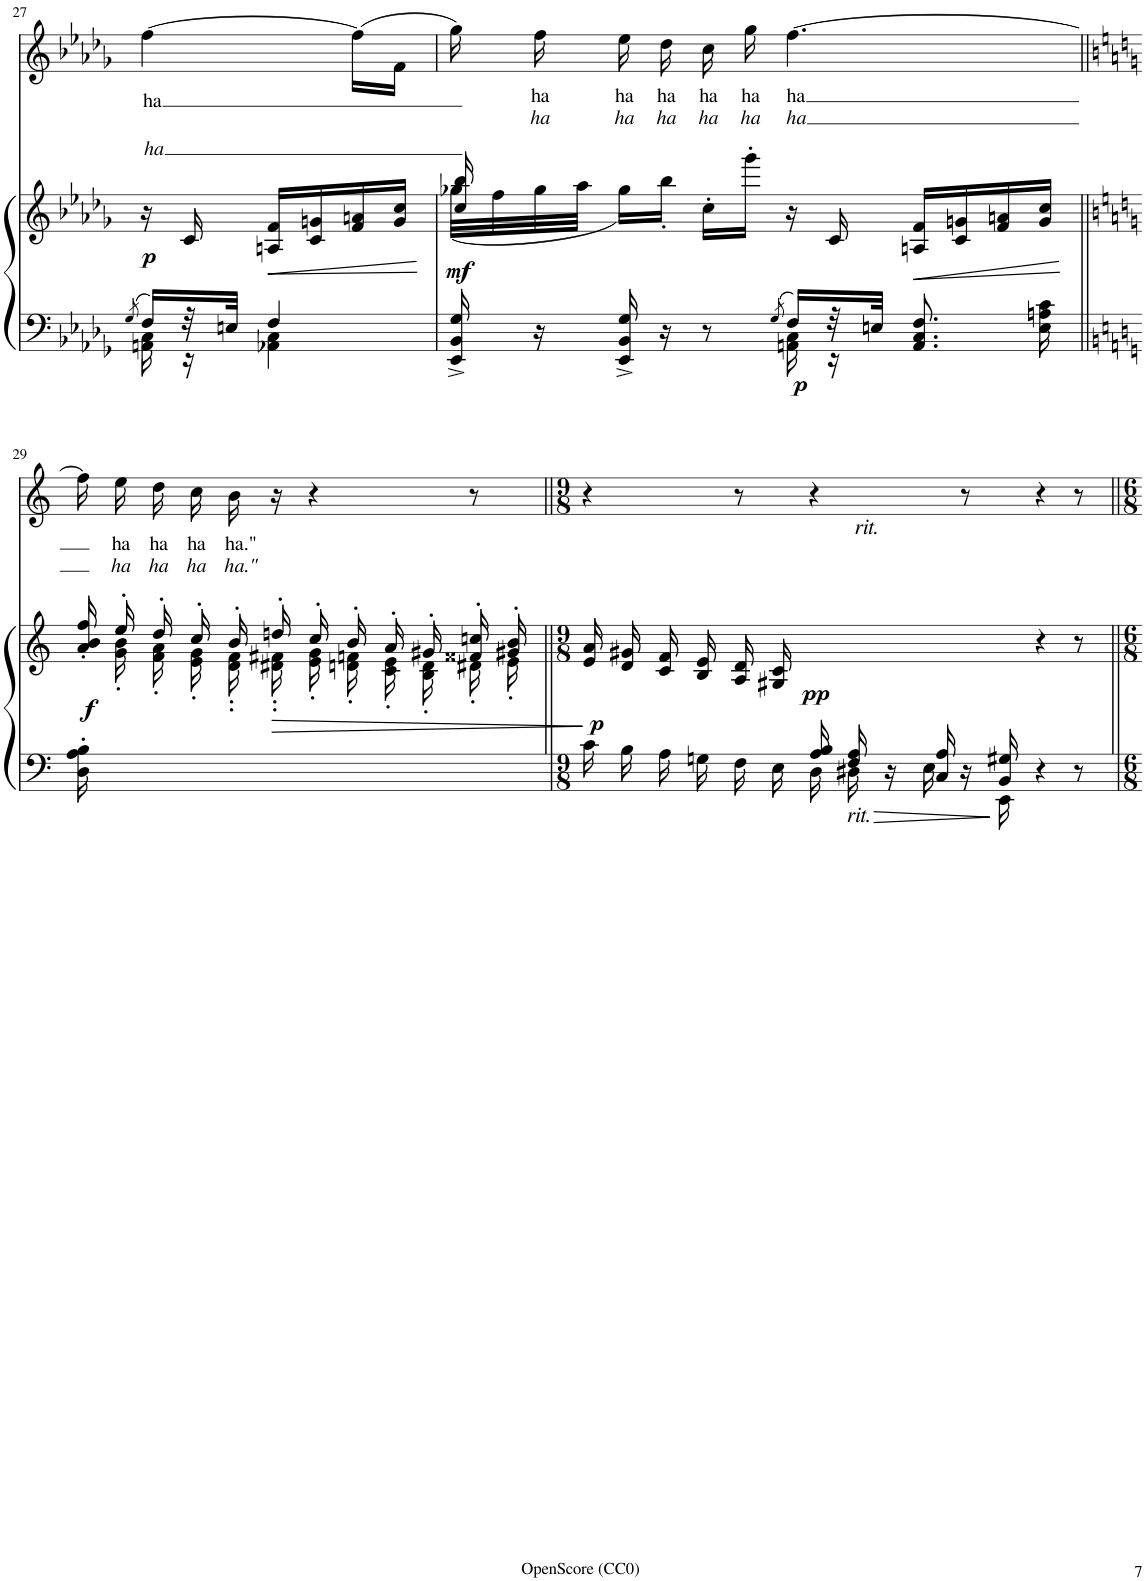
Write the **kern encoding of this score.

**kern	**kern	**dynam	**kern	**text	**text
*part2	*part2	*part2	*part1	*part1	*part1
*staff3	*staff2	*staff2/3	*staff1	*staff1	*staff1
*I"Piano	*	*	*I"Voice	*	*
*I'Pno	*	*	*	*	*
!!LO:PB:g=z
*clefF4	*clefG2	*	*clefG2	*	*
*k[b-e-a-d-g-]	*k[b-e-a-d-g-]	*	*k[b-e-a-d-g-]	*	*
*M6/8	*M6/8	*	*M6/8	*	*
=27	=27	=27	=27	=27	=27
8qG-/	.	.	.	.	.
*^	*	*	*	*	*
!	!	!	!LO:DY:b	!	!LO:LY:b	!LO:LY:b
16F/LL	16AAn\ 16C\	16r	p	[4ff\	ha	ha
32r	16r	16c/	.	.	.	.
32En/JJJ	.	.	.	.	.	.
!	!	!	!LO:HP:b	!	!	!
4F/	4AA-X\ 4C\	16An/ 16f/LL	<	.	.	.
.	.	16c/ 16gn/	.	.	.	.
.	.	16f/ 16an/	.	(16ff\LL]	.	.
.	.	16g/ 16cc/JJ	.	16f\JJ	.	.
*v	*v	*	*	*	*	*
.	.	[	.	.	.
=28	=28	=28	=28	=28	=28
*^	*^	*	*	*	*
!	!	!	!	!LO:DY:b	!	!	!
16EE-/^< 16BB-/^< 16G-/^<	4.ryy	16cc/ 16bb-/	(32gg-X\LLL	mf	16gg-\)	.	.
.	.	.	32ff\	.	.	.	.
!	!	!	!	!	!	!LO:LY:b	!LO:LY:b
16r	.	16ryy	32gg-\	.	16ff\	ha	ha
.	.	.	32aa-\JJJ	.	.	.	.
!	!	!	!	!	!	!LO:LY:b	!LO:LY:b
16EE-/^< 16BB-/^< 16G-/^<	.	8ryy	16gg-\LL)	.	16ee-\	ha	ha
!	!	!	!	!	!	!LO:LY:b	!LO:LY:b
16r	.	.	16bb-'\JJ	.	16dd-\	ha	ha
!	!	!	!	!	!	!LO:LY:b	!LO:LY:b
8r	.	8ryy	16cc'>\LL	.	16cc\	ha	ha
!	!	!	!	!	!	!LO:LY:b	!LO:LY:b
.	.	.	16ggg-'>\JJ	.	16gg-\	ha	ha
8qG-/	.	.	.	.	.	.	.
!	!	!	!	!LO:DY:b=2	!	!LO:LY:b	!LO:LY:b
16F/LL	16AAn\ 16C\	16r	4.ryy	p	[4.ff\	ha	ha
32r	16r	16c/	.	.	.	.	.
32En/JJJ	.	.	.	.	.	.	.
!	!	!	!	!LO:HP:b	!	!	!
8.AA/ 8.C/ 8.F/	4ryy	16An/ 16f/LL	.	<	.	.	.
.	.	16c/ 16gn/	.	.	.	.	.
.	.	16f/ 16an/	.	.	.	.	.
16E\ 16An\ 16c\	.	16g/ 16cc/JJ	.	.	.	.	.
*v	*v	*	*	*	*	*	*
*	*v	*v	*	*	*	*
.	.	[	.	.	.
!!LO:LB:g=z
=29||	=29||	=29||	=29||	=29||	=29||
*k[]	*k[]	*	*k[]	*	*
*	*^	*	*	*	*
!	!	!	!LO:DY:b	!	!	!
16D\' 16A\' 16B\'	16a/' 16b/' 16ff/'	16ryy	f	16ff\]	.	.
!	!	!	!	!	!LO:LY:b	!LO:LY:b
16ryy	16ee'/	16g\' 16b\'	.	16ee\	ha	ha
!	!	!	!	!	!LO:LY:b	!LO:LY:b
8ryy	16dd'/	16f\' 16a\'	.	16dd\	ha	ha
!	!	!	!	!	!LO:LY:b	!LO:LY:b
.	16cc'/	16e\' 16g\'	.	16cc\	ha	ha
!	!	!	!	!	!LO:LY:b	!LO:LY:b
8ryy	16b'/	16d\' 16f\'	.	16b\	ha."	ha."
!	!	!	!LO:HP:b	!	!	!
.	16ddn'/	16d#X\' 16f#X\'	>	16r	.	.
8ryy	16cc'/	16e\' 16g\'	.	4r	.	.
.	16b'/	16dn\' 16fn\'	.	.	.	.
8ryy	16a'/	16c\' 16e\'	.	.	.	.
.	16g#X'/	16B\' 16d\'	.	.	.	.
8ryy	16f##X/' 16ccn/'	16d#X'\	.	8r	.	.
.	16g#X/' 16b/'	16e'\	.	.	.	.
*	*v	*v	*	*	*	*
.	.	]	.	.	.
=30||	=30||	=30||	=30||	=30||	=30||
*M9/8	*M9/8	*	*M9/8	*	*
*^	*	*	*	*	*
!	!	!	!LO:DY:b	!	!	!
4.ryy	16c\	16e/ 16a/	p	4r	.	.
.	16B\	16d/ 16g#X/	.	.	.	.
.	16A\	16c/ 16f/	.	.	.	.
.	16Gn\	16B/ 16e/	.	.	.	.
.	16F\	16A/ 16d/	.	8r	.	.
.	16E\	16G#X/ 16c/	.	.	.	.
!	!	!	!	!LO:TX:b:i:t=rit.	!	!
!	!	!	!LO:DY:b	!	!	!
16A/ 16B/	16D\	4ryy	pp	4r	.	.
!LO:TX:b:i:t=rit.	!	!	!	!	!	!
16F/ 16A/	16D#X\	.	.	.	.	.
16r	16ryy	.	.	.	.	.
16C/ 16A/	16E\	.	.	.	.	.
16r	16ryy	8ryy	.	8r	.	.
16BB/ 16G#X/	16EE\	.	.	.	.	.
4r	4ryy	4r	.	4r	.	.
8r	8ryy	8r	.	8r	.	.
*v	*v	*	*	*	*	*
=||	=||	=||	=||	=||	=||
*-	*-	*-	*-	*-	*-
